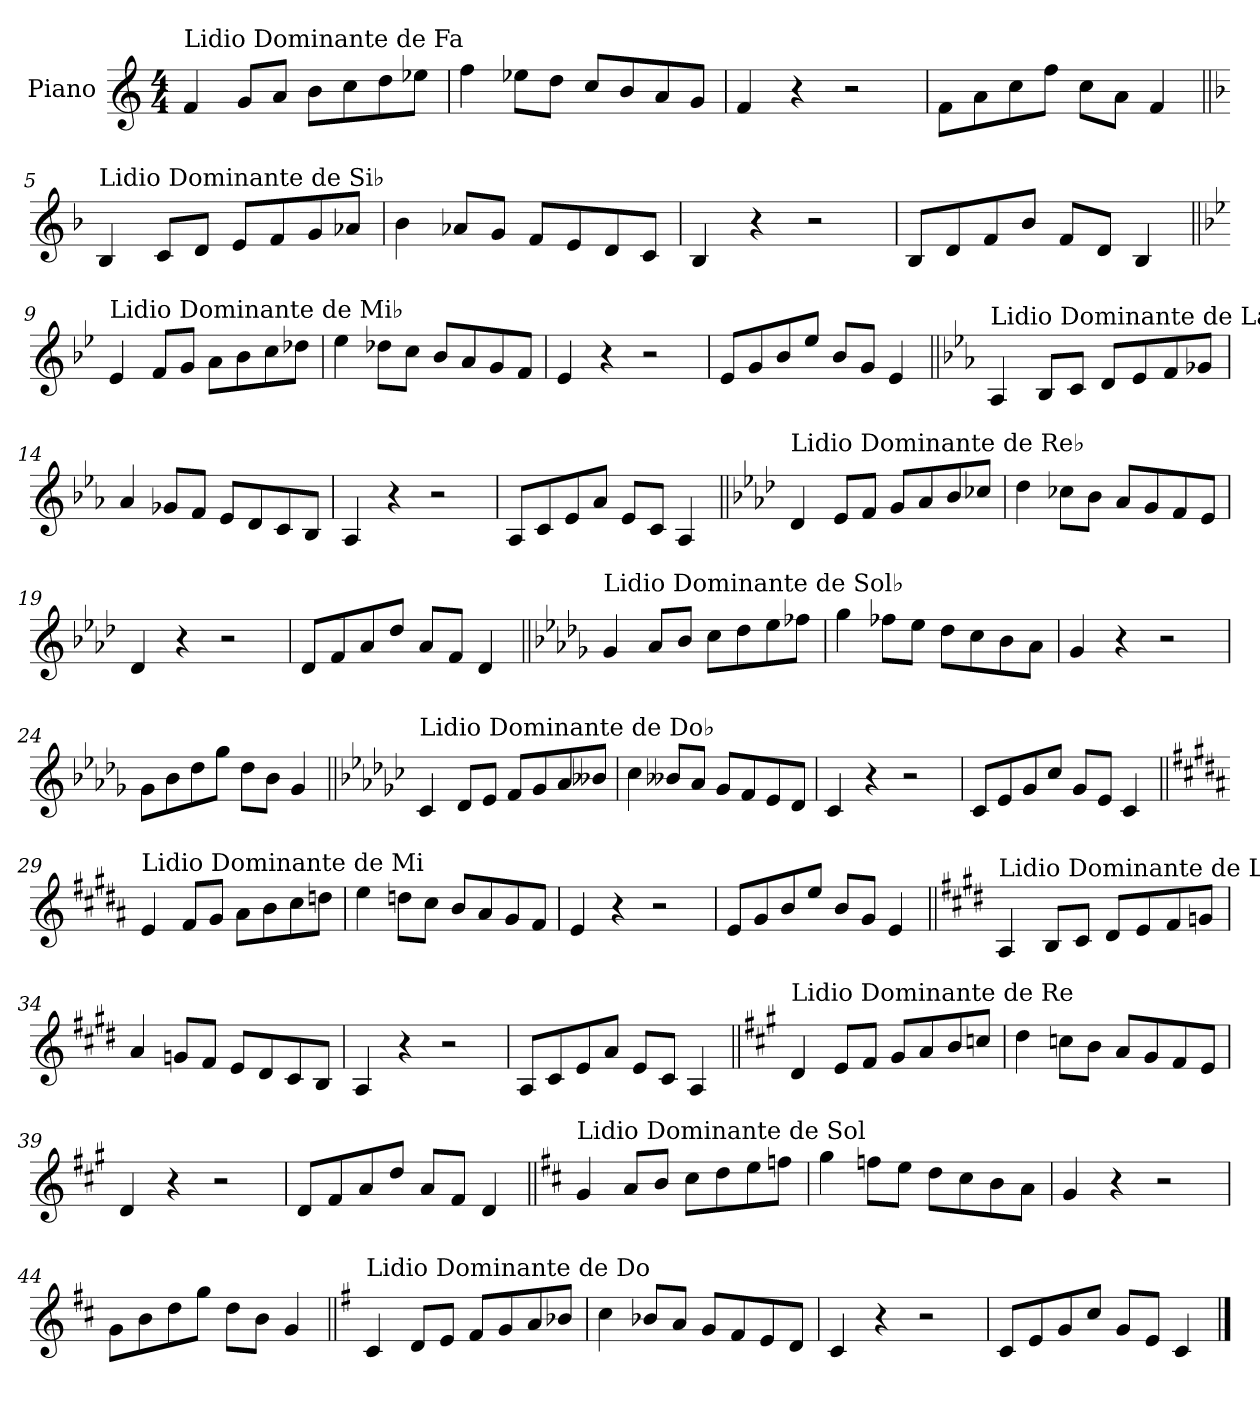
**kern
*part1
*staff1
*I"Piano
*I'Pno.
*clefG2
*k[]
*M4/4
=1
!LO:TX:a:t=Lidio Dominante de Fa
4f/
8g/L
8a/J
8b\L
8cc\
8dd\
8ee-X\J
=2
4ff\
8ee-X\L
8dd\J
8cc/L
8b/
8a/
8g/J
=3
4f/
4r
2r
=4
8f\L
8a\
8cc\
8ff\J
8cc\L
8a\J
4f/
!!LO:LB:g=z
=5||
*k[b-]
!LO:TX:a:t=Lidio Dominante de Si♭
4B-/
8c/L
8d/J
8e/L
8f/
8g/
8a-X/J
=6
4b-\
8a-X/L
8g/J
8f/L
8e/
8d/
8c/J
=7
4B-/
4r
2r
=8
8B-/L
8d/
8f/
8b-/J
8f/L
8d/J
4B-/
!!LO:LB:g=z
=9||
*k[b-e-]
!LO:TX:a:t=Lidio Dominante de Mi♭
4e-/
8f/L
8g/J
8a\L
8b-\
8cc\
8dd-X\J
=10
4ee-\
8dd-X\L
8cc\J
8b-/L
8a/
8g/
8f/J
=11
4e-/
4r
2r
=12
8e-/L
8g/
8b-/
8ee-/J
8b-/L
8g/J
4e-/
!!LO:LB:g=z
=13||
*k[b-e-a-]
!LO:TX:a:t=Lidio Dominante de La♭
4A-/
8B-/L
8c/J
8d/L
8e-/
8f/
8g-X/J
=14
4a-/
8g-X/L
8f/J
8e-/L
8d/
8c/
8B-/J
=15
4A-/
4r
2r
=16
8A-/L
8c/
8e-/
8a-/J
8e-/L
8c/J
4A-/
!!LO:LB:g=z
=17||
*k[b-e-a-d-]
!LO:TX:a:t=Lidio Dominante de Re♭
4d-/
8e-/L
8f/J
8g/L
8a-/
8b-/
8cc-X/J
=18
4dd-\
8cc-X\L
8b-\J
8a-/L
8g/
8f/
8e-/J
=19
4d-/
4r
2r
=20
8d-/L
8f/
8a-/
8dd-/J
8a-/L
8f/J
4d-/
!!LO:LB:g=z
=21||
*k[b-e-a-d-g-]
!LO:TX:a:t=Lidio Dominante de Sol♭
4g-/
8a-/L
8b-/J
8cc\L
8dd-\
8ee-\
8ff-X\J
=22
4gg-\
8ff-X\L
8ee-\J
8dd-\L
8cc\
8b-\
8a-\J
=23
4g-/
4r
2r
=24
8g-\L
8b-\
8dd-\
8gg-\J
8dd-\L
8b-\J
4g-/
!!LO:LB:g=z
=25||
*k[b-e-a-d-g-c-]
!LO:TX:a:t=Lidio Dominante de Do♭
4c-/
8d-/L
8e-/J
8f/L
8g-/
8a-/
8b--X/J
=26
4cc-\
8b--X/L
8a-/J
8g-/L
8f/
8e-/
8d-/J
=27
4c-/
4r
2r
=28
8c-/L
8e-/
8g-/
8cc-/J
8g-/L
8e-/J
4c-/
!!LO:LB:g=z
=29||
*k[f#c#g#d#a#]
!LO:TX:a:t=Lidio Dominante de Mi
4e/
8f#/L
8g#/J
8a#\L
8b\
8cc#\
8ddn\J
=30
4ee\
8ddn\L
8cc#\J
8b/L
8a#/
8g#/
8f#/J
=31
4e/
4r
2r
=32
8e/L
8g#/
8b/
8ee/J
8b/L
8g#/J
4e/
!!LO:LB:g=z
=33||
*k[f#c#g#d#]
!LO:TX:a:t=Lidio Dominante de La
4A/
8B/L
8c#/J
8d#/L
8e/
8f#/
8gn/J
=34
4a/
8gn/L
8f#/J
8e/L
8d#/
8c#/
8B/J
=35
4A/
4r
2r
=36
8A/L
8c#/
8e/
8a/J
8e/L
8c#/J
4A/
!!LO:LB:g=z
=37||
*k[f#c#g#]
!LO:TX:a:t=Lidio Dominante de Re
4d/
8e/L
8f#/J
8g#/L
8a/
8b/
8ccn/J
=38
4dd\
8ccn\L
8b\J
8a/L
8g#/
8f#/
8e/J
=39
4d/
4r
2r
=40
8d/L
8f#/
8a/
8dd/J
8a/L
8f#/J
4d/
!!LO:LB:g=z
=41||
*k[f#c#]
!LO:TX:a:t=Lidio Dominante de Sol
4g/
8a/L
8b/J
8cc#\L
8dd\
8ee\
8ffn\J
=42
4gg\
8ffn\L
8ee\J
8dd\L
8cc#\
8b\
8a\J
=43
4g/
4r
2r
=44
8g\L
8b\
8dd\
8gg\J
8dd\L
8b\J
4g/
!!LO:LB:g=z
=45||
*k[f#]
!LO:TX:a:t=Lidio Dominante de Do
4c/
8d/L
8e/J
8f#/L
8g/
8a/
8b-X/J
=46
4cc\
8b-X/L
8a/J
8g/L
8f#/
8e/
8d/J
=47
4c/
4r
2r
=48
8c/L
8e/
8g/
8cc/J
8g/L
8e/J
4c/
==
*-
